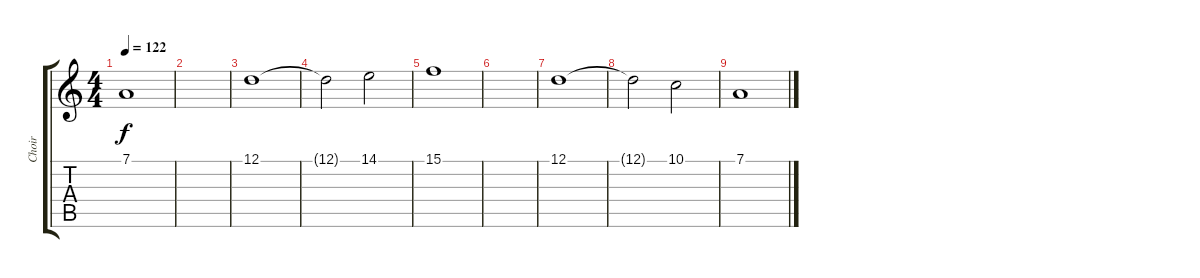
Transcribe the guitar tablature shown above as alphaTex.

\track ("Choir" "Choir") {instrument choiraahs}
\staff {score tabs}
\tuning (D4 A3 F3 C3 G2 D2) {hide}
\ts (4 4)
\tempo 122
\clef g2
\ks c
7.1.1{dy f} |
|
12.1.1 |
12.1{t}.2 14.1.2 |
15.1.1 |
|
12.1.1{volume 8} |
12.1{t}.2 10.1.2 |
7.1.1
